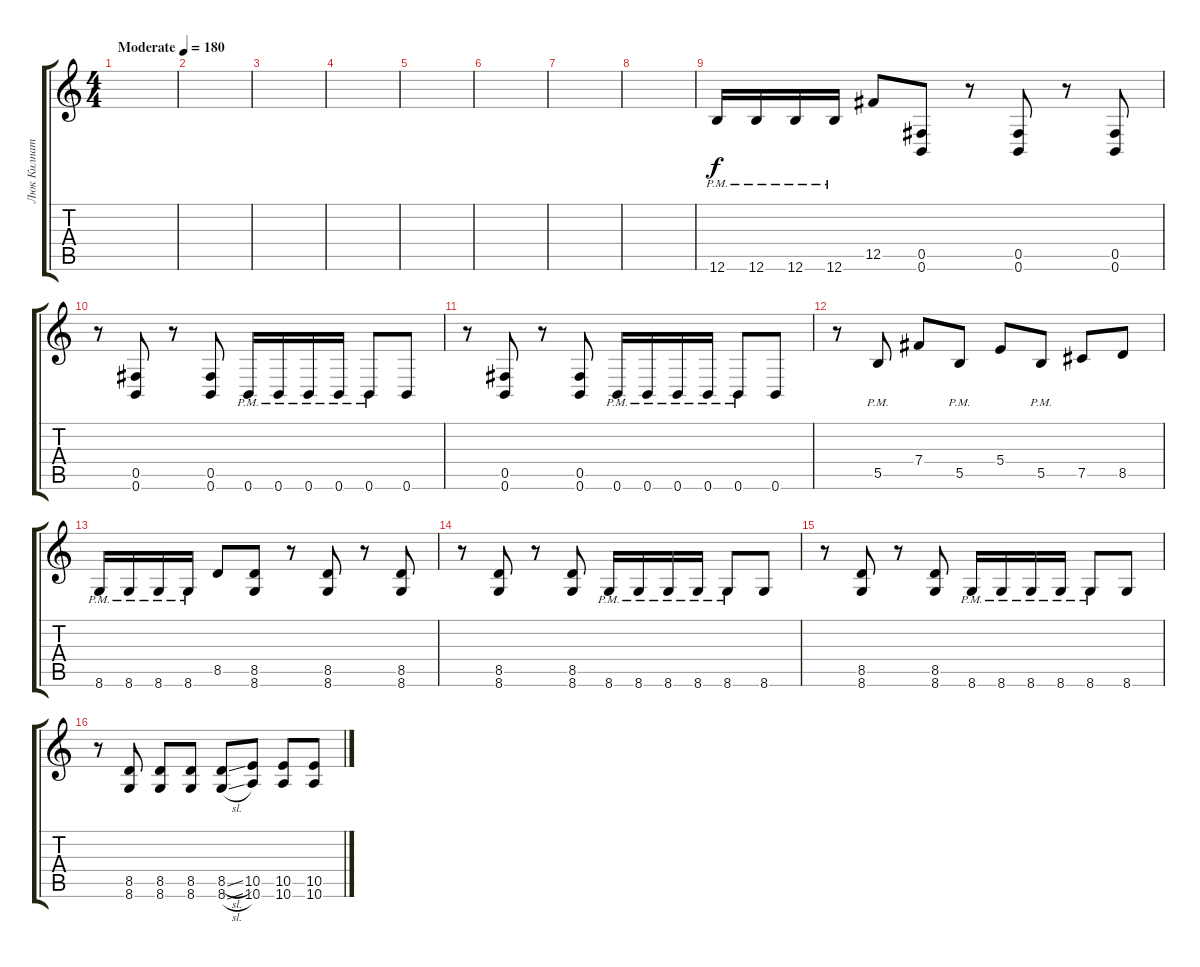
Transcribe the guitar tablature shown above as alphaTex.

\track ("Люк Килпатрик (дабл гитар)" "Люк Килпат") {instrument overdrivenguitar}
\staff {score tabs}
\tuning (Db4 Ab3 E3 B2 Gb2 B1) {hide}
\ts (4 4)
\tempo (180 "Moderate")
\clef g2
\ks c
|
|
|
|
|
|
|
|
12.6{pm}.16 12.6{pm}.16 12.6{pm}.16 12.6{pm}.16 12.5.8 (0.5 0.6).8 r.8 (0.5 0.6).8 r.8 (0.5 0.6).8 |
r.8 (0.5 0.6).8 r.8 (0.5 0.6).8 0.6{pm}.16 0.6{pm}.16 0.6{pm}.16 0.6{pm}.16 0.6{pm}.8 0.6.8 |
r.8 (0.5 0.6).8 r.8 (0.5 0.6).8 0.6{pm}.16 0.6{pm}.16 0.6{pm}.16 0.6{pm}.16 0.6{pm}.8 0.6.8 |
r.8 5.5{pm}.8 7.4.8 5.5{pm}.8 5.4.8 5.5{pm}.8 7.5.8 8.5.8 |
8.6{pm}.16 8.6{pm}.16 8.6{pm}.16 8.6{pm}.16 8.5.8 (8.5 8.6).8 r.8 (8.5 8.6).8 r.8 (8.5 8.6).8 |
r.8 (8.5 8.6).8 r.8 (8.5 8.6).8 8.6{pm}.16 8.6{pm}.16 8.6{pm}.16 8.6{pm}.16 8.6{pm}.8 8.6.8 |
r.8 (8.5 8.6).8 r.8 (8.5 8.6).8 8.6{pm}.16 8.6{pm}.16 8.6{pm}.16 8.6{pm}.16 8.6{pm}.8 8.6.8 |
r.8 (8.5 8.6).8 (8.5 8.6).8 (8.5 8.6).8 (8.5{sl} 8.6{sl}).8 (10.5 10.6).8 (10.5 10.6).8 (10.5 10.6).8
